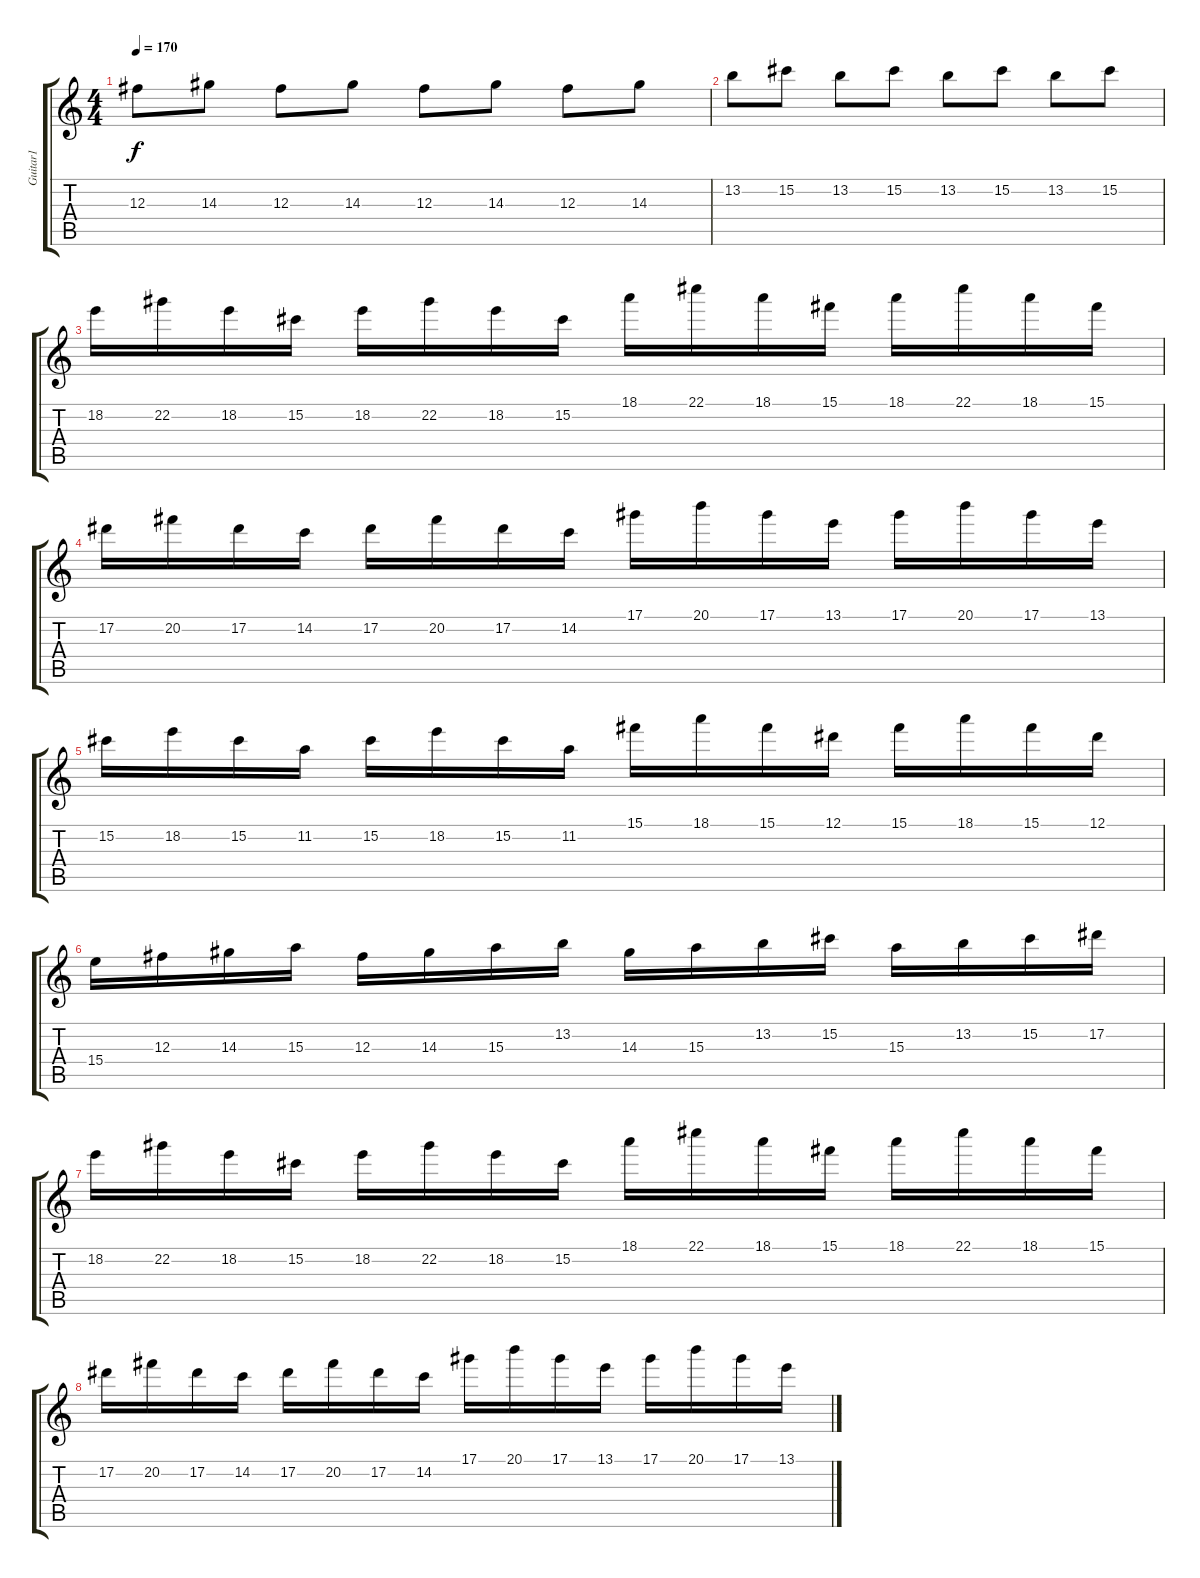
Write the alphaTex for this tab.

\track ("Guitar1" "Guitar1") {instrument overdrivenguitar}
\staff {score tabs}
\tuning (Eb4 Bb3 Gb3 Db3 Ab2 Eb2) {hide}
\ts (4 4)
\tempo 170
\clef g2
\ks c
12.3.8{dy f} 14.3.8 12.3.8 14.3.8 12.3.8 14.3.8 12.3.8 14.3.8 |
13.2.8 15.2.8 13.2.8 15.2.8 13.2.8 15.2.8 13.2.8 15.2.8 |
18.2.16 22.2.16 18.2.16 15.2.16 18.2.16 22.2.16 18.2.16 15.2.16 18.1.16 22.1.16 18.1.16 15.1.16 18.1.16 22.1.16 18.1.16 15.1.16 |
17.2.16 20.2.16 17.2.16 14.2.16 17.2.16 20.2.16 17.2.16 14.2.16 17.1.16 20.1.16 17.1.16 13.1.16 17.1.16 20.1.16 17.1.16 13.1.16 |
15.2.16 18.2.16 15.2.16 11.2.16 15.2.16 18.2.16 15.2.16 11.2.16 15.1.16 18.1.16 15.1.16 12.1.16 15.1.16 18.1.16 15.1.16 12.1.16 |
15.4.16 12.3.16 14.3.16 15.3.16 12.3.16 14.3.16 15.3.16 13.2.16 14.3.16 15.3.16 13.2.16 15.2.16 15.3.16 13.2.16 15.2.16 17.2.16 |
18.2.16 22.2.16 18.2.16 15.2.16 18.2.16 22.2.16 18.2.16 15.2.16 18.1.16 22.1.16 18.1.16 15.1.16 18.1.16 22.1.16 18.1.16 15.1.16 |
17.2.16 20.2.16 17.2.16 14.2.16 17.2.16 20.2.16 17.2.16 14.2.16 17.1.16 20.1.16 17.1.16 13.1.16 17.1.16 20.1.16 17.1.16 13.1.16
